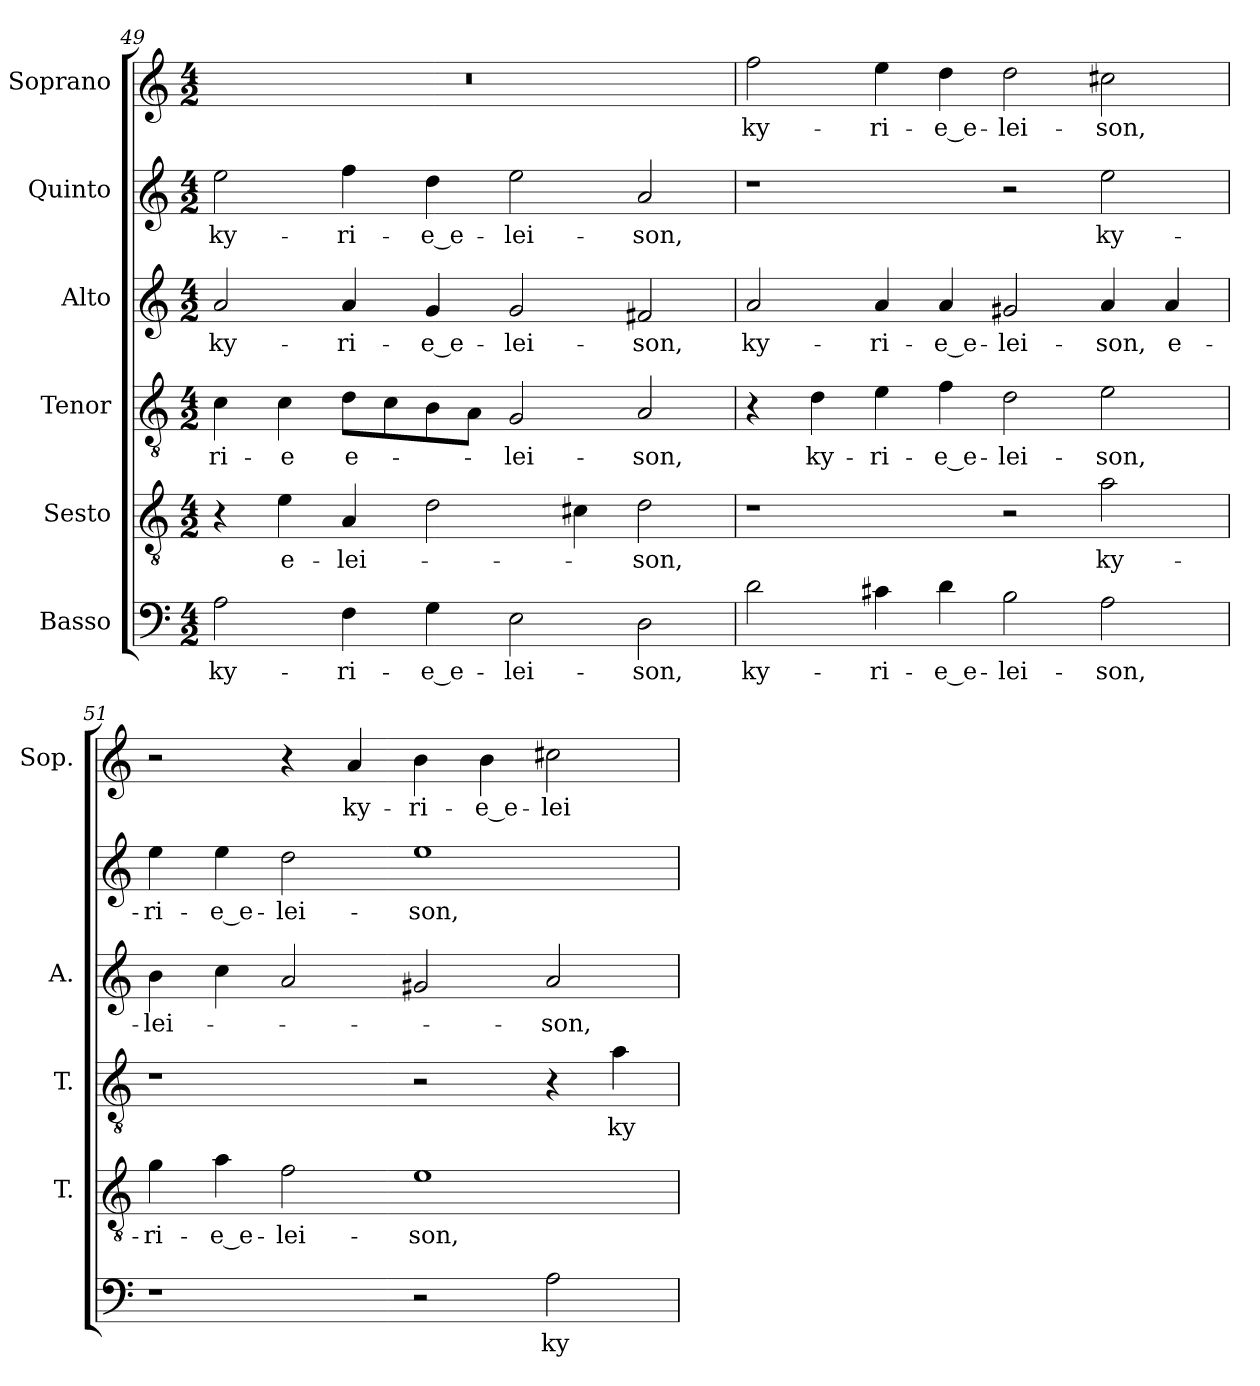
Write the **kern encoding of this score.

**kern	**text	**kern	**text	**kern	**text	**kern	**text	**kern	**text	**kern	**text
*part6	*part6	*part5	*part5	*part4	*part4	*part3	*part3	*part2	*part2	*part1	*part1
*staff6	*staff6	*staff5	*staff5	*staff4	*staff4	*staff3	*staff3	*staff2	*staff2	*staff1	*staff1
*I"Basso	*	*I"Sesto	*	*I"Tenor	*	*I"Alto	*	*I"Quinto	*	*I"Soprano	*
*	*	*I'T.	*	*I'T.	*	*I'A.	*	*	*	*I'Sop.	*
*clefF4	*	*clefGv2	*	*clefGv2	*	*clefG2	*	*clefG2	*	*clefG2	*
*	*	*ITrd7c12	*	*ITrd7c12	*	*	*	*	*	*	*
*k[]	*	*k[]	*	*k[]	*	*k[]	*	*k[]	*	*k[]	*
*C:	*	*C:	*	*C:	*	*C:	*	*C:	*	*C:	*
*M4/2	*	*M4/2	*	*M4/2	*	*M4/2	*	*M4/2	*	*M4/2	*
=49	=49	=49	=49	=49	=49	=49	=49	=49	=49	=49	=49
!	!LO:LY:b:color=#000000	!	!	!	!	!	!	!	!	!	!
!	!	!	!	!	!LO:LY:b:color=#000000	!	!	!	!	!	!
!	!	!	!	!	!	!	!LO:LY:b:color=#000000	!	!	!	!
!	!	!	!	!	!	!	!	!	!LO:LY:b:color=#000000	!LO:N:vis=1	!
2Ai\	ky-	4r	.	4Ci\	-ri-	2ai/	ky-	2eei\	ky-	0r	.
!	!	!	!LO:LY:b:color=#000000	!	!	!	!	!	!	!	!
!	!	!	!	!	!LO:LY:b:color=#000000	!	!	!	!	!	!
.	.	4Ei\	e-	4Ci\	-e	.	.	.	.	.	.
!	!LO:LY:b:color=#000000	!	!	!	!	!	!	!	!	!	!
!	!	!	!LO:LY:b:color=#000000	!	!	!	!	!	!	!	!
!	!	!	!	!	!LO:LY:b:color=#000000	!	!	!	!	!	!
!	!	!	!	!	!	!	!LO:LY:b:color=#000000	!	!	!	!
!	!	!	!	!	!	!	!	!	!LO:LY:b:color=#000000	!	!
4Fi\	-ri-	4AAi/	-lei-	8Di\L	e-	4ai/	-ri-	4ffi\	-ri-	.	.
.	.	.	.	8Ci\	.	.	.	.	.	.	.
!	!LO:LY:b:color=#000000	!	!	!	!	!	!	!	!	!	!
!	!	!	!	!	!	!	!LO:LY:b:color=#000000	!	!	!	!
!	!	!	!	!	!	!	!	!	!LO:LY:b:color=#000000	!	!
4Gi\	-e_e-	2Di\	.	8BBi\	.	4gi/	-e_e-	4ddi\	-e_e-	.	.
.	.	.	.	8AAi\J	.	.	.	.	.	.	.
!	!LO:LY:b:color=#000000	!	!	!	!	!	!	!	!	!	!
!	!	!	!	!	!LO:LY:b:color=#000000	!	!	!	!	!	!
!	!	!	!	!	!	!	!LO:LY:b:color=#000000	!	!	!	!
!	!	!	!	!	!	!	!	!	!LO:LY:b:color=#000000	!	!
2Ei\	-lei-	.	.	2GGi/	-lei-	2gi/	-lei-	2eei\	-lei-	.	.
.	.	4C#Xi\	.	.	.	.	.	.	.	.	.
!	!LO:LY:b:color=#000000	!	!	!	!	!	!	!	!	!	!
!	!	!	!LO:LY:b:color=#000000	!	!	!	!	!	!	!	!
!	!	!	!	!	!LO:LY:b:color=#000000	!	!	!	!	!	!
!	!	!	!	!	!	!	!LO:LY:b:color=#000000	!	!	!	!
!	!	!	!	!	!	!	!	!	!LO:LY:b:color=#000000	!	!
2Di\	-son,	2Di\	-son,	2AAi/	-son,	2f#Xi/	-son,	2ai/	-son,	.	.
=50	=50	=50	=50	=50	=50	=50	=50	=50	=50	=50	=50
!	!LO:LY:b:color=#000000	!	!	!	!	!	!	!	!	!	!
!	!	!	!	!	!	!	!LO:LY:b:color=#000000	!	!	!	!
!	!	!	!	!	!	!	!	!	!	!	!LO:LY:b:color=#000000
2di\	ky-	1r	.	4r	.	2ai/	ky-	1r	.	2ffi\	ky-
!	!	!	!	!	!LO:LY:b:color=#000000	!	!	!	!	!	!
.	.	.	.	4Di\	ky-	.	.	.	.	.	.
!	!LO:LY:b:color=#000000	!	!	!	!	!	!	!	!	!	!
!	!	!	!	!	!LO:LY:b:color=#000000	!	!	!	!	!	!
!	!	!	!	!	!	!	!LO:LY:b:color=#000000	!	!	!	!
!	!	!	!	!	!	!	!	!	!	!	!LO:LY:b:color=#000000
4c#Xi\	-ri-	.	.	4Ei\	-ri-	4ai/	-ri-	.	.	4eei\	-ri-
!	!LO:LY:b:color=#000000	!	!	!	!	!	!	!	!	!	!
!	!	!	!	!	!LO:LY:b:color=#000000	!	!	!	!	!	!
!	!	!	!	!	!	!	!LO:LY:b:color=#000000	!	!	!	!
!	!	!	!	!	!	!	!	!	!	!	!LO:LY:b:color=#000000
4di\	-e_e-	.	.	4Fi\	-e_e-	4ai/	-e_e-	.	.	4ddi\	-e_e-
!	!LO:LY:b:color=#000000	!	!	!	!	!	!	!	!	!	!
!	!	!	!	!	!LO:LY:b:color=#000000	!	!	!	!	!	!
!	!	!	!	!	!	!	!LO:LY:b:color=#000000	!	!	!	!
!	!	!	!	!	!	!	!	!	!	!	!LO:LY:b:color=#000000
2Bi\	-lei-	2r	.	2Di\	-lei-	2g#Xi/	-lei-	2r	.	2ddi\	-lei-
!	!LO:LY:b:color=#000000	!	!	!	!	!	!	!	!	!	!
!	!	!	!LO:LY:b:color=#000000	!	!	!	!	!	!	!	!
!	!	!	!	!	!LO:LY:b:color=#000000	!	!	!	!	!	!
!	!	!	!	!	!	!	!LO:LY:b:color=#000000	!	!	!	!
!	!	!	!	!	!	!	!	!	!LO:LY:b:color=#000000	!	!
!	!	!	!	!	!	!	!	!	!	!	!LO:LY:b:color=#000000
2Ai\	-son,	2Ai\	ky-	2Ei\	-son,	4ai/	-son,	2eei\	ky-	2cc#Xi\	-son,
!	!	!	!	!	!	!	!LO:LY:b:color=#000000	!	!	!	!
.	.	.	.	.	.	4ai/	e-	.	.	.	.
=51	=51	=51	=51	=51	=51	=51	=51	=51	=51	=51	=51
!	!	!	!LO:LY:b:color=#000000	!	!	!	!	!	!	!	!
!	!	!	!	!	!	!	!LO:LY:b:color=#000000	!	!	!	!
!	!	!	!	!	!	!	!	!	!LO:LY:b:color=#000000	!	!
1r	.	4Gi\	-ri-	1r	.	4bi\	-lei-	4eei\	-ri-	2r	.
!	!	!	!LO:LY:b:color=#000000	!	!	!	!	!	!	!	!
!	!	!	!	!	!	!	!	!	!LO:LY:b:color=#000000	!	!
.	.	4Ai\	-e_e-	.	.	4cci\	.	4eei\	-e_e-	.	.
!	!	!	!LO:LY:b:color=#000000	!	!	!	!	!	!	!	!
!	!	!	!	!	!	!	!	!	!LO:LY:b:color=#000000	!	!
.	.	2Fi\	-lei-	.	.	2ai/	.	2ddi\	-lei-	4r	.
!	!	!	!	!	!	!	!	!	!	!	!LO:LY:b:color=#000000
.	.	.	.	.	.	.	.	.	.	4ai/	ky-
!	!	!	!LO:LY:b:color=#000000	!	!	!	!	!	!	!	!
!	!	!	!	!	!	!	!	!	!LO:LY:b:color=#000000	!	!
!	!	!	!	!	!	!	!	!	!	!	!LO:LY:b:color=#000000
2r	.	1Ei	-son,	2r	.	2g#Xi/	.	1eei	-son,	4bi\	-ri-
!	!	!	!	!	!	!	!	!	!	!	!LO:LY:b:color=#000000
.	.	.	.	.	.	.	.	.	.	4bi\	-e_e-
!	!LO:LY:b:color=#000000	!	!	!	!	!	!	!	!	!	!
!	!	!	!	!	!	!	!LO:LY:b:color=#000000	!	!	!	!
!	!	!	!	!	!	!	!	!	!	!	!LO:LY:b:color=#000000
2Ai\	ky-	.	.	4r	.	2ai/	-son,	.	.	2cc#Xi\	-lei-
!	!	!	!	!	!LO:LY:b:color=#000000	!	!	!	!	!	!
.	.	.	.	4Ai\	ky-	.	.	.	.	.	.
=	=	=	=	=	=	=	=	=	=	=	=
*-	*-	*-	*-	*-	*-	*-	*-	*-	*-	*-	*-
